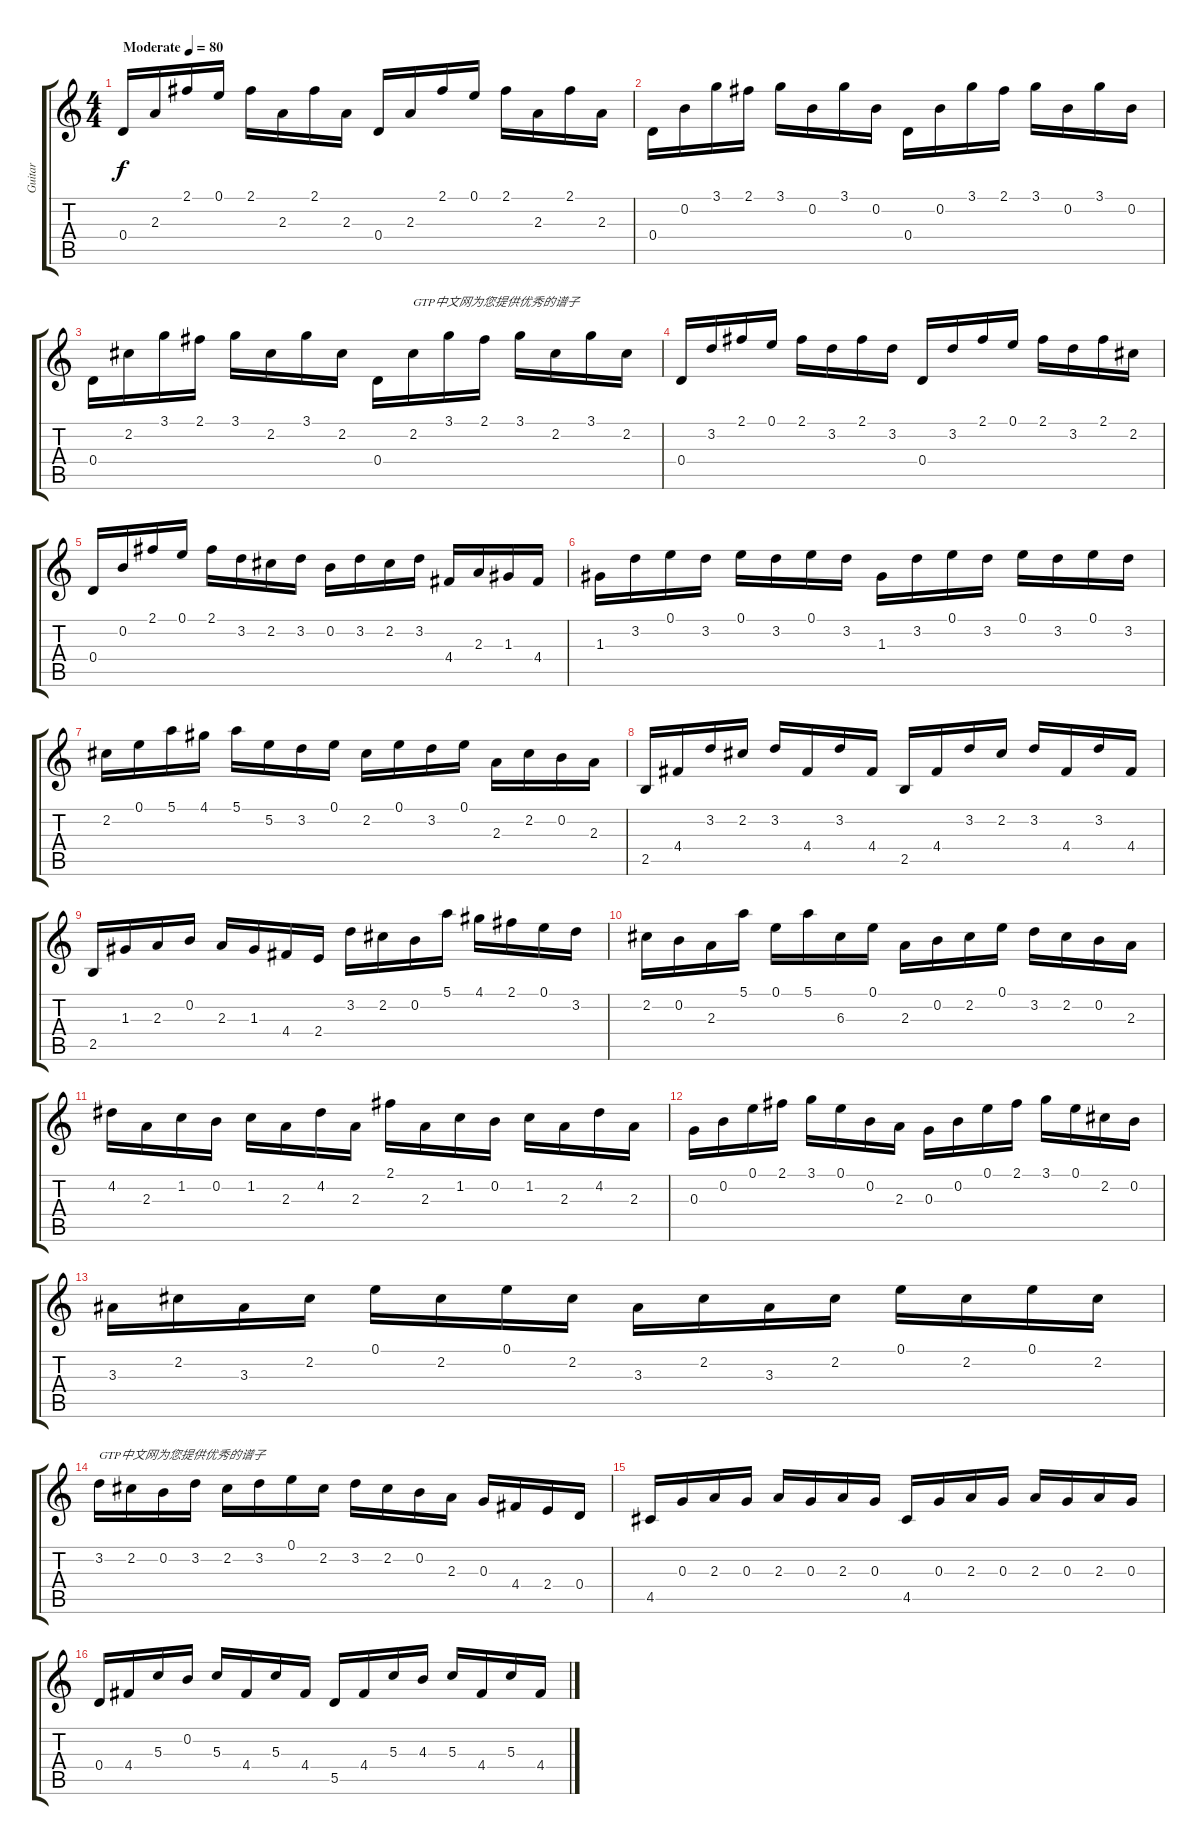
\track ("Guitar" "Guitar") {instrument acousticguitarnylon}
\staff {score tabs}
\tuning (E4 B3 G3 D3 A2 E2) {hide}
\ts (4 4)
\tempo (80 "Moderate")
\clef g2
\ks c
0.4.16{txt " " dy f instrument acousticguitarnylon} 2.3.16 2.1.16 0.1.16 2.1.16 2.3.16 2.1.16 2.3.16 0.4.16 2.3.16 2.1.16 0.1.16 2.1.16 2.3.16 2.1.16 2.3.16 |
0.4.16 0.2.16 3.1.16 2.1.16 3.1.16 0.2.16 3.1.16 0.2.16 0.4.16 0.2.16 3.1.16 2.1.16 3.1.16 0.2.16 3.1.16 0.2.16 |
0.4.16 2.2.16 3.1.16 2.1.16 3.1.16 2.2.16 3.1.16 2.2.16 0.4.16 2.2.16{txt "GTP中文网为您提供优秀的谱子"} 3.1.16 2.1.16 3.1.16 2.2.16 3.1.16 2.2.16 |
0.4.16 3.2.16 2.1.16 0.1.16 2.1.16 3.2.16 2.1.16 3.2.16 0.4.16 3.2.16 2.1.16 0.1.16 2.1.16 3.2.16 2.1.16 2.2.16 |
0.4.16 0.2.16 2.1.16 0.1.16 2.1.16 3.2.16 2.2.16 3.2.16 0.2.16 3.2.16 2.2.16 3.2.16 4.4.16 2.3.16 1.3.16 4.4.16 |
1.3.16 3.2.16 0.1.16 3.2.16 0.1.16 3.2.16 0.1.16 3.2.16 1.3.16 3.2.16 0.1.16 3.2.16 0.1.16 3.2.16 0.1.16 3.2.16 |
2.2.16 0.1.16 5.1.16 4.1.16 5.1.16 5.2.16 3.2.16 0.1.16 2.2.16 0.1.16 3.2.16 0.1.16 2.3.16 2.2.16 0.2.16 2.3.16 |
2.5.16 4.4.16 3.2.16 2.2.16 3.2.16 4.4.16 3.2.16 4.4.16 2.5.16 4.4.16 3.2.16 2.2.16 3.2.16 4.4.16 3.2.16 4.4.16 |
2.5.16 1.3.16 2.3.16 0.2.16 2.3.16 1.3.16 4.4.16 2.4.16 3.2.16 2.2.16 0.2.16 5.1.16 4.1.16 2.1.16 0.1.16 3.2.16 |
2.2.16 0.2.16 2.3.16 5.1.16 0.1.16 5.1.16 6.3.16 0.1.16 2.3.16 0.2.16 2.2.16 0.1.16 3.2.16 2.2.16 0.2.16 2.3.16 |
4.2.16 2.3.16 1.2.16 0.2.16 1.2.16 2.3.16 4.2.16 2.3.16 2.1.16 2.3.16 1.2.16 0.2.16 1.2.16 2.3.16 4.2.16 2.3.16 |
0.3.16 0.2.16 0.1.16 2.1.16 3.1.16 0.1.16 0.2.16 2.3.16 0.3.16 0.2.16 0.1.16 2.1.16 3.1.16 0.1.16 2.2.16 0.2.16 |
3.3.16 2.2.16 3.3.16 2.2.16 0.1.16 2.2.16 0.1.16 2.2.16 3.3.16 2.2.16 3.3.16 2.2.16 0.1.16 2.2.16 0.1.16 2.2.16 |
3.2.16{txt "GTP中文网为您提供优秀的谱子"} 2.2.16 0.2.16 3.2.16 2.2.16 3.2.16 0.1.16 2.2.16 3.2.16 2.2.16 0.2.16 2.3.16 0.3.16 4.4.16 2.4.16 0.4.16 |
4.5.16 0.3.16 2.3.16 0.3.16 2.3.16 0.3.16 2.3.16 0.3.16 4.5.16 0.3.16 2.3.16 0.3.16 2.3.16 0.3.16 2.3.16 0.3.16 |
0.4.16 4.4.16 5.3.16 0.2.16 5.3.16 4.4.16 5.3.16 4.4.16 5.5.16 4.4.16 5.3.16 4.3.16 5.3.16 4.4.16 5.3.16 4.4.16
